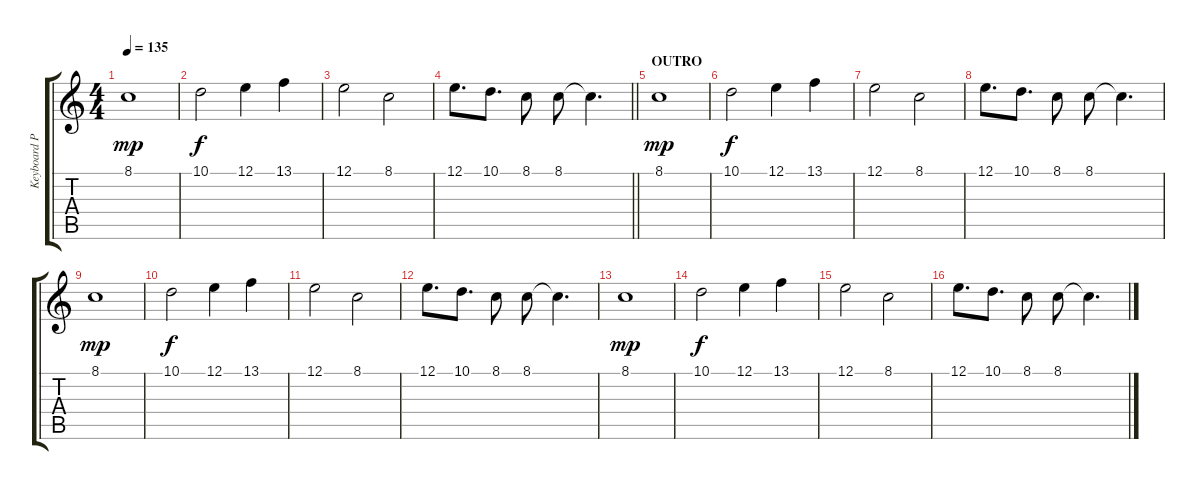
\track ("Keyboard Pad" "Keyboard P") {instrument pad2warm}
\staff {score tabs}
\tuning (E4 B3 G3 D3 A2 E2) {hide}
\ts (4 4)
\tempo 135
\clef g2
\ks c
8.1.1{dy mp} |
10.1.2{dy f} 12.1.4 13.1.4 |
12.1.2 8.1.2 |
\barLineRight lightlight
12.1.8{d} 10.1.8{d} 8.1.8 8.1.8 8.1{t}.4{d} |
\section ("" "OUTRO")
8.1.1{dy mp} |
10.1.2{dy f} 12.1.4 13.1.4 |
12.1.2 8.1.2 |
12.1.8{d} 10.1.8{d} 8.1.8 8.1.8 8.1{t}.4{d} |
8.1.1{dy mp} |
10.1.2{dy f} 12.1.4 13.1.4 |
12.1.2 8.1.2 |
12.1.8{d} 10.1.8{d} 8.1.8 8.1.8 8.1{t}.4{d} |
8.1.1{dy mp} |
10.1.2{dy f} 12.1.4 13.1.4 |
12.1.2 8.1.2 |
12.1.8{d} 10.1.8{d} 8.1.8 8.1.8 8.1{t}.4{d}
